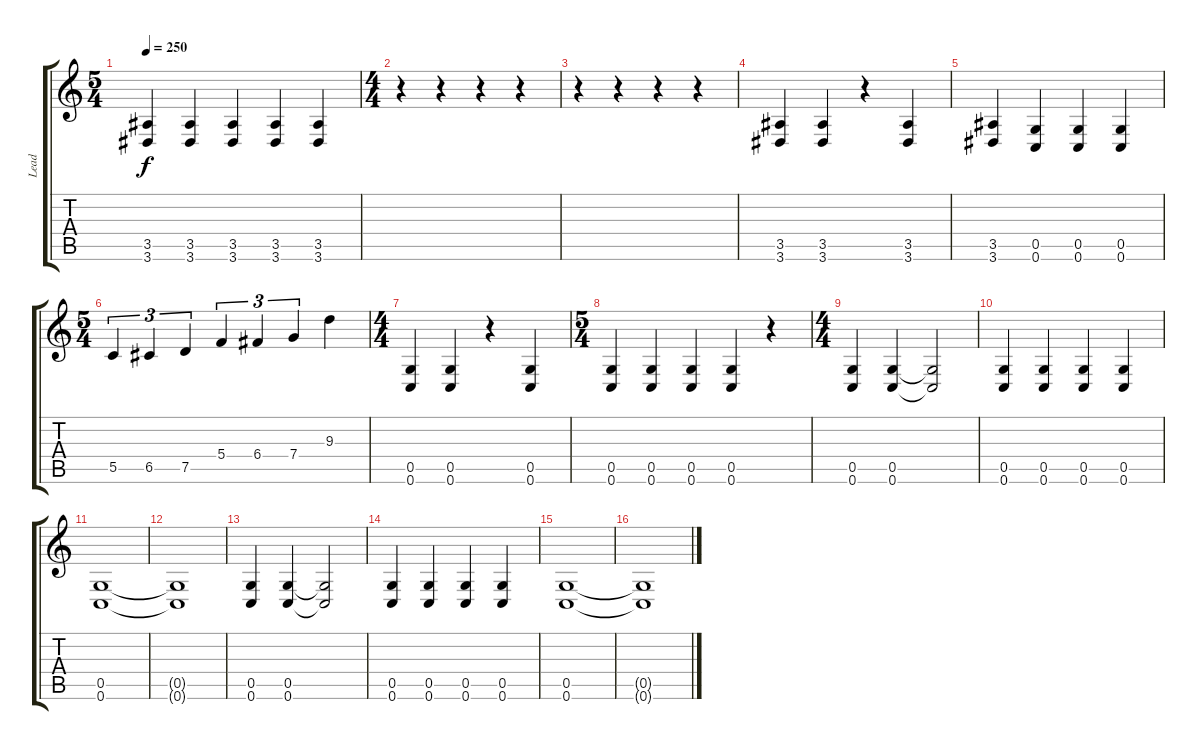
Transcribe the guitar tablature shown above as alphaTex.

\track ("Lead" "Lead") {instrument distortionguitar}
\staff {score tabs}
\tuning (D4 A3 F3 C3 G2 C2) {hide}
\ts (5 4)
\tempo 250
\clef g2
\ks c
(3.5 3.6).4{dy f} (3.5 3.6).4 (3.5 3.6).4 (3.5 3.6).4 (3.5 3.6).4 |
\ts (4 4)
r.4 r.4 r.4 r.4 |
r.4 r.4 r.4 r.4 |
(3.5 3.6).4 (3.5 3.6).4 r.4 (3.5 3.6).4 |
(3.5 3.6).4 (0.5 0.6).4 (0.5 0.6).4 (0.5 0.6).4 |
\ts (5 4)
5.5.4{tu (3 2)} 6.5.4{tu (3 2)} 7.5.4{tu (3 2)} 5.4.4{tu (3 2)} 6.4.4{tu (3 2)} 7.4.4{tu (3 2)} 9.3.4 |
\ts (4 4)
(0.5 0.6).4 (0.5 0.6).4 r.4 (0.5 0.6).4 |
\ts (5 4)
(0.5 0.6).4 (0.5 0.6).4 (0.5 0.6).4 (0.5 0.6).4 r.4 |
\ts (4 4)
(0.5 0.6).4 (0.5 0.6).4 (0.5{t} 0.6{t}).2 |
(0.5 0.6).4 (0.5 0.6).4 (0.5 0.6).4 (0.5 0.6).4 |
(0.5 0.6).1 |
(0.5{t} 0.6{t}).1 |
(0.5 0.6).4 (0.5 0.6).4 (0.5{t} 0.6{t}).2 |
(0.5 0.6).4 (0.5 0.6).4 (0.5 0.6).4 (0.5 0.6).4 |
(0.5 0.6).1 |
(0.5{t} 0.6{t}).1
